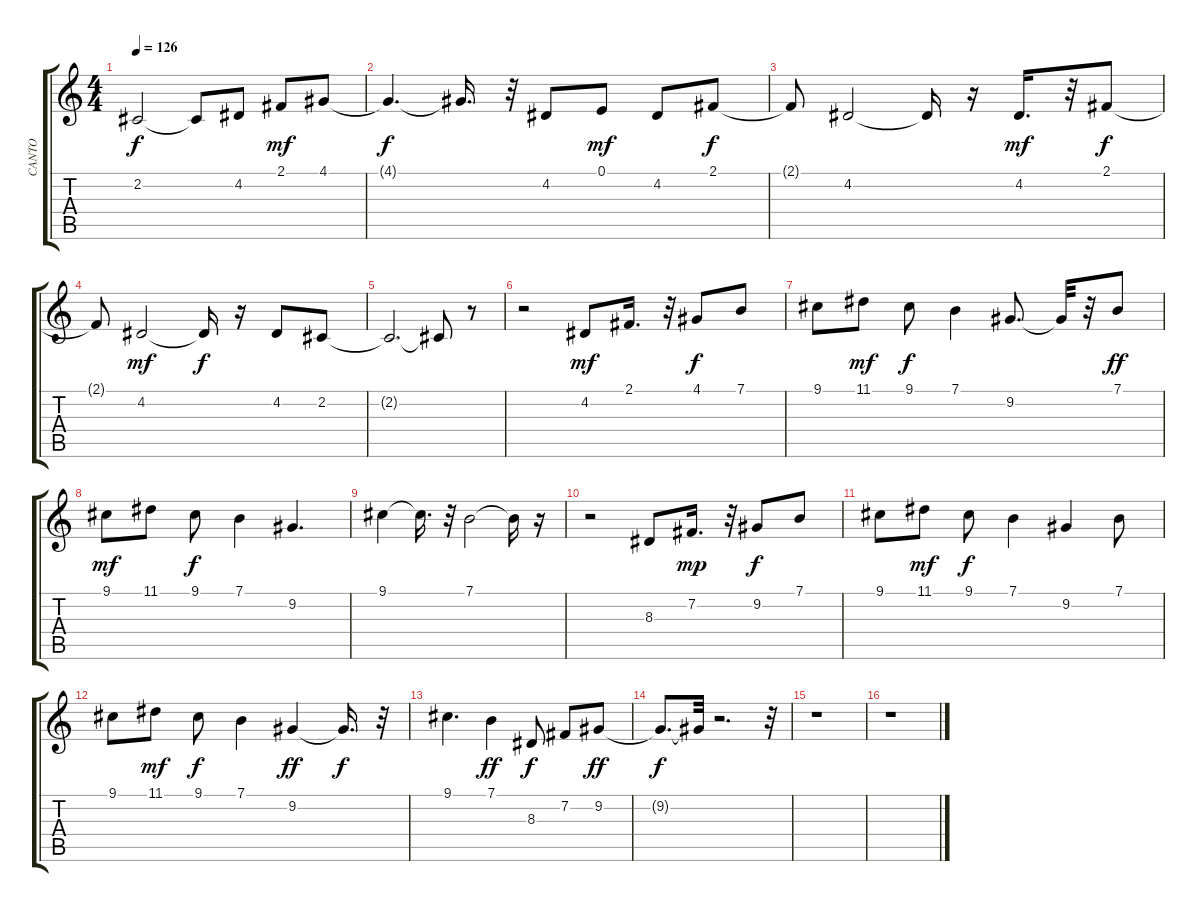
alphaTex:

\track ("CANTO" "CANTO") {instrument electricgrandpiano}
\staff {score tabs}
\tuning (E4 B3 G3 D3 A2 E2) {hide}
\ts (4 4)
\tempo 126
\clef g2
\ks c
2.2{t}.2{dy f} 2.2{t}.8 4.2.8 2.1.8{dy mf} 4.1.8 |
4.1{t}.4{d dy f} 4.1{t}.16{d} r.32 4.2.8 0.1.8{dy mf} 4.2.8 2.1.8{dy f} |
2.1{t}.8 4.2.2 4.2{t}.16 r.16 4.2.16{d dy mf} r.32 2.1.8{dy f} |
2.1{t}.8 4.2.2{dy mf} 4.2{t}.16{dy f} r.16 4.2.8 2.2.8 |
2.2{t}.2{d} 2.2{t}.8 r.8 |
r.2 4.2.8{dy mf} 2.1.16{d} r.32 4.1.8{dy f} 7.1.8 |
9.1.8 11.1.8{dy mf} 9.1.8{dy f} 7.1.4 9.2.8{d} 9.2{t}.32 r.32 7.1.8{dy ff} |
9.1.8{dy mf} 11.1.8 9.1.8{dy f} 7.1.4 9.2.4{d} |
9.1.4 9.1{t}.16{d} r.32 7.1.2 7.1{t}.16 r.16 |
r.2 8.3.8 7.2.16{d dy mp} r.32 9.2.8{dy f} 7.1.8 |
9.1.8 11.1.8{dy mf} 9.1.8{dy f} 7.1.4 9.2.4 7.1.8 |
9.1.8 11.1.8{dy mf} 9.1.8{dy f} 7.1.4 9.2.4{dy ff} 9.2{t}.16{d dy f} r.32 |
9.1.4{d} 7.1.4{dy ff} 8.3.8{dy f} 7.2.8 9.2.8{dy ff} |
9.2{t}.8{d dy f} 9.2{t}.32 r.2{d} r.32 |
r.1 |
r.1
